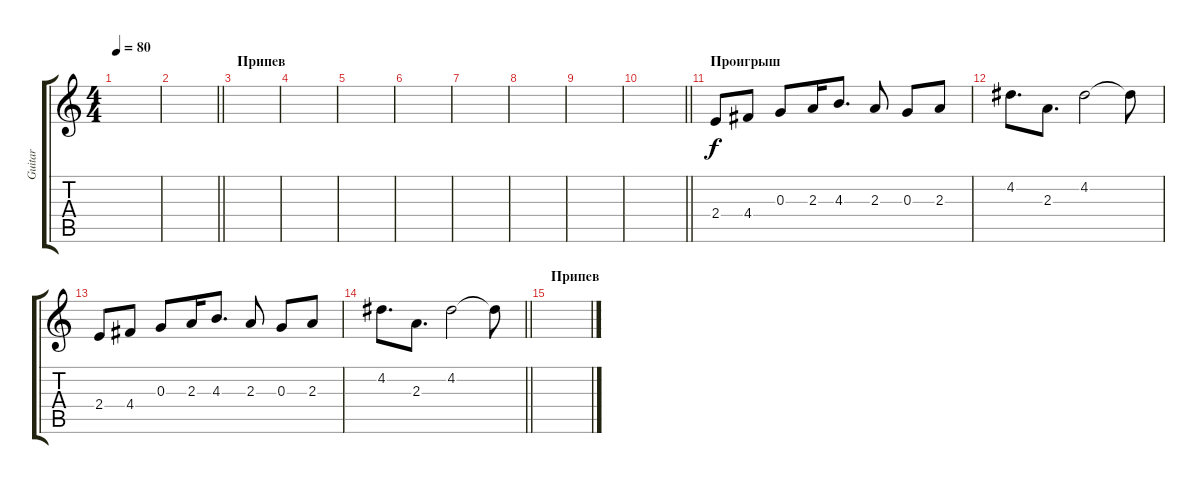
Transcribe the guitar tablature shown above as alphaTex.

\track ("Guitar" "Guitar") {instrument distortionguitar}
\staff {score tabs}
\tuning (E4 B3 G3 D3 A2 E2) {hide}
\ts (4 4)
\tempo 80
\clef g2
\ks c
|
\barLineRight lightlight
|
\section ("" "Припев")
|
|
|
|
|
|
|
\barLineRight lightlight
|
\section ("" "Проигрыш")
2.4.8 4.4.8 0.3.8 2.3.16 4.3.8{d} 2.3.8 0.3.8 2.3.8 |
4.2.8{d} 2.3.8{d} 4.2.2 4.2{t}.8 |
2.4.8 4.4.8 0.3.8 2.3.16 4.3.8{d} 2.3.8 0.3.8 2.3.8 |
\barLineRight lightlight
4.2.8{d} 2.3.8{d} 4.2.2 4.2{t}.8 |
\section ("" "Припев")
